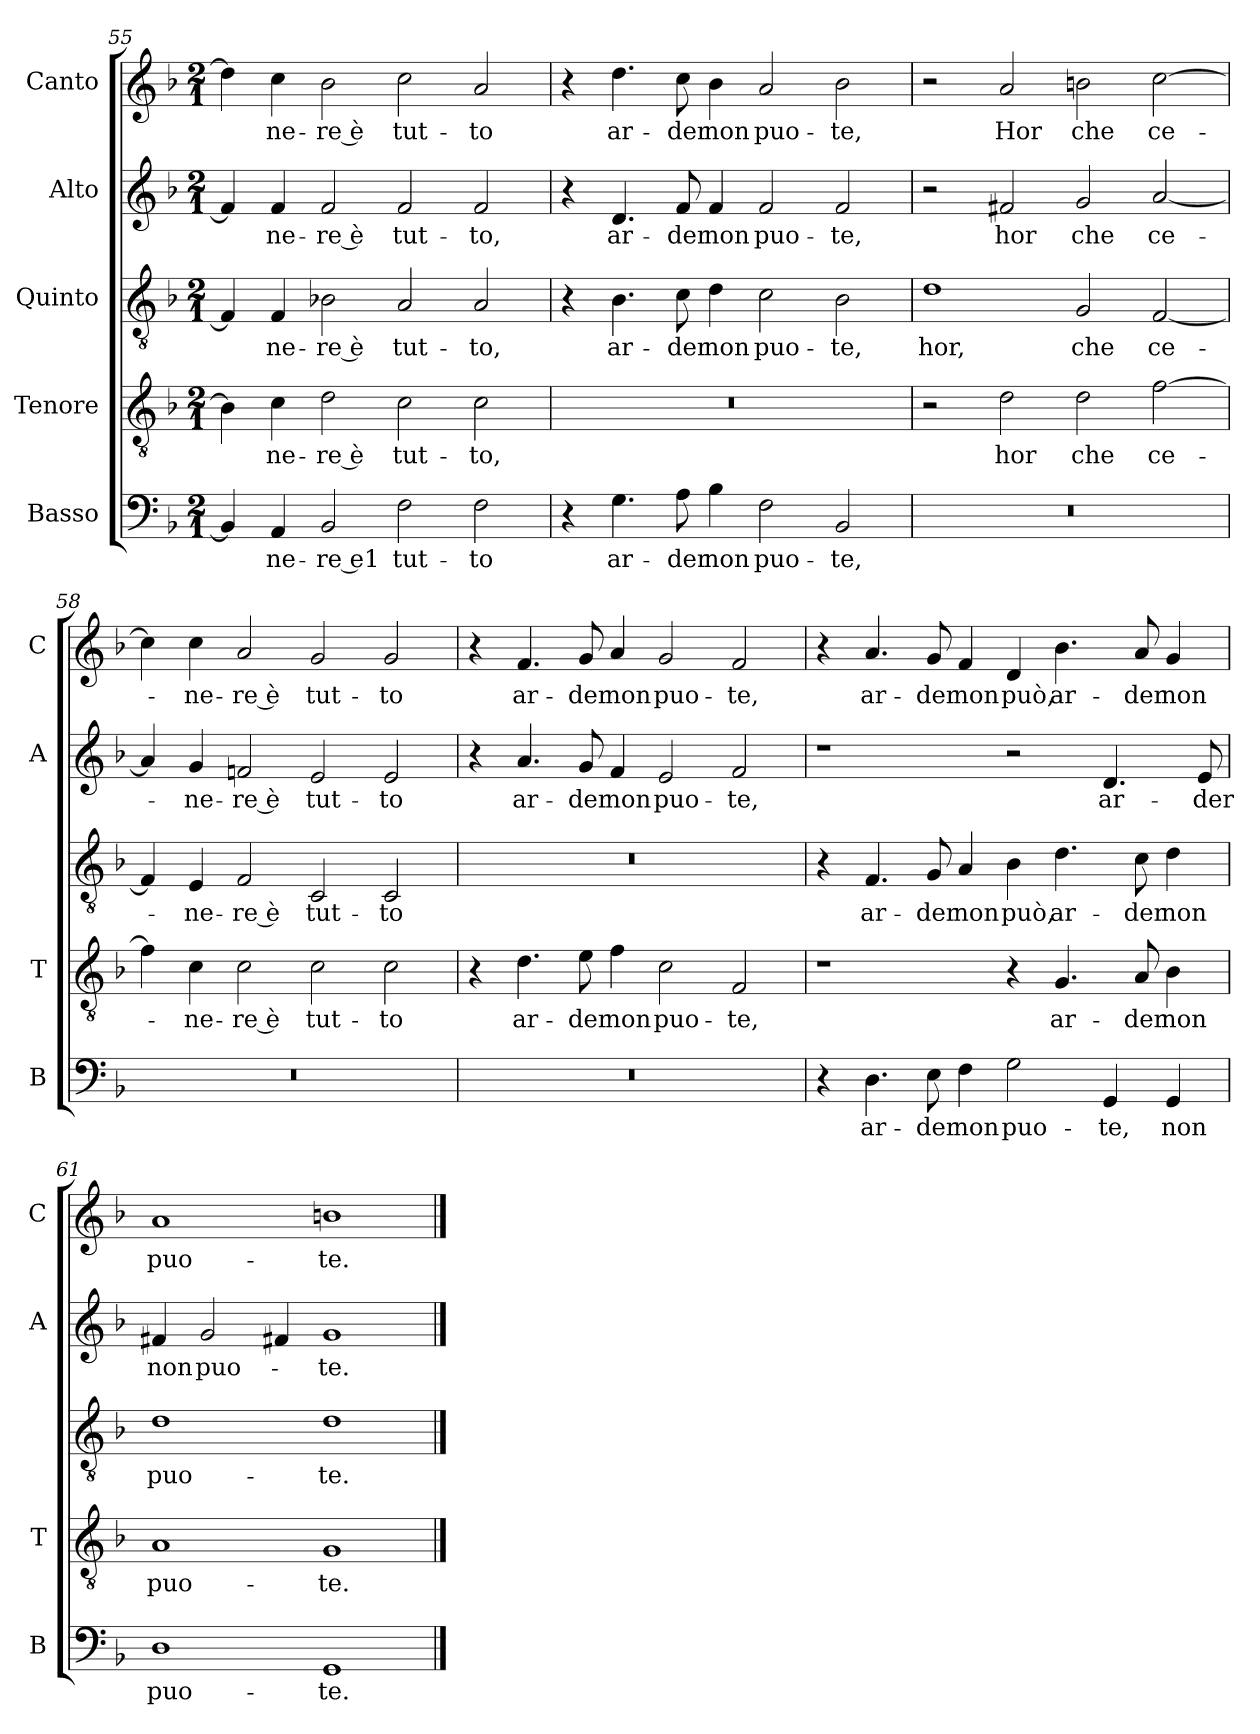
**kern	**text	**kern	**text	**kern	**text	**kern	**text	**kern	**text
*part5	*part5	*part4	*part4	*part3	*part3	*part2	*part2	*part1	*part1
*staff5	*staff5	*staff4	*staff4	*staff3	*staff3	*staff2	*staff2	*staff1	*staff1
*I"Basso	*	*I"Tenore	*	*I"Quinto	*	*I"Alto	*	*I"Canto	*
*I'B	*	*I'T	*	*	*	*I'A	*	*I'C	*
*clefF4	*	*clefGv2	*	*clefGv2	*	*clefG2	*	*clefG2	*
*k[b-]	*	*k[b-]	*	*k[b-]	*	*k[b-]	*	*k[b-]	*
*M2/1	*	*M2/1	*	*M2/1	*	*M2/1	*	*M2/1	*
=55	=55	=55	=55	=55	=55	=55	=55	=55	=55
4BB-]	.	4B-]	.	4F]	.	4f]	.	4dd]	.
4AA	-ne-	4c	-ne-	4F	-ne-	4f	-ne-	4cc	-ne-
2BB-	-re e1	2d	-re è	2B-X	-re è	2f	-re è	2b-	-re è
2F	tut-	2c	tut-	2A	tut-	2f	tut-	2cc	tut-
2F	-to	2c	-to,	2A	-to,	2f	-to,	2a	-to
=56	=56	=56	=56	=56	=56	=56	=56	=56	=56
4r	.	0r	.	4r	.	4r	.	4r	.
4.G	ar-	.	.	4.B-	ar-	4.d	ar-	4.dd	ar-
8A	-der	.	.	8c	-der	8f	-der	8cc	-der
4B-	non	.	.	4d	non	4f	non	4b-	non
2F	puo-	.	.	2c	puo-	2f	puo-	2a	puo-
2BB-	-te,	.	.	2B-	-te,	2f	-te,	2b-	-te,
=57	=57	=57	=57	=57	=57	=57	=57	=57	=57
0r	.	2r	.	1d	hor,	2r	.	2r	.
.	.	2d	hor	.	.	2f#X	hor	2a	Hor
.	.	2d	che	2G	che	2g	che	2bn	che
.	.	[2f	ce-	[2F	ce-	[2a	ce-	[2cc	ce-
=58	=58	=58	=58	=58	=58	=58	=58	=58	=58
0r	.	4f]	.	4F]	.	4a]	.	4cc]	.
.	.	4c	-ne-	4E	-ne-	4g	-ne-	4cc	-ne-
.	.	2c	-re è	2F	-re è	2fn	-re è	2a	-re è
.	.	2c	tut-	2C	tut-	2e	tut-	2g	tut-
.	.	2c	-to	2C	-to	2e	-to	2g	-to
=59	=59	=59	=59	=59	=59	=59	=59	=59	=59
0r	.	4r	.	0r	.	4r	.	4r	.
.	.	4.d	ar-	.	.	4.a	ar-	4.f	ar-
.	.	8e	-der	.	.	8g	-der	8g	-der
.	.	4f	non	.	.	4f	non	4a	non
.	.	2c	puo-	.	.	2e	puo-	2g	puo-
.	.	2F	-te,	.	.	2f	-te,	2f	-te,
=60	=60	=60	=60	=60	=60	=60	=60	=60	=60
4r	.	1r	.	4r	.	1r	.	4r	.
4.D	ar-	.	.	4.F	ar-	.	.	4.a	ar-
8E	-der	.	.	8G	-der	.	.	8g	-der
4F	non	.	.	4A	non	.	.	4f	non
2G	puo-	4r	.	4B-	può,	2r	.	4d	può,
.	.	4.G	ar-	4.d	ar-	.	.	4.b-	ar-
4GG	-te,	.	.	.	.	4.d	ar-	.	.
.	.	8A	-der	8c	-der	.	.	8a	-der
4GG	non	4B-	non	4d	non	.	.	4g	non
.	.	.	.	.	.	8e	-der	.	.
=61	=61	=61	=61	=61	=61	=61	=61	=61	=61
1D	puo-	1A	puo-	1d	puo-	4f#X	non	1a	puo-
.	.	.	.	.	.	2g	puo-	.	.
.	.	.	.	.	.	4f#X	.	.	.
1GG	-te.	1G	-te.	1d	-te.	1g	-te.	1bn	-te.
==	==	==	==	==	==	==	==	==	==
*-	*-	*-	*-	*-	*-	*-	*-	*-	*-
